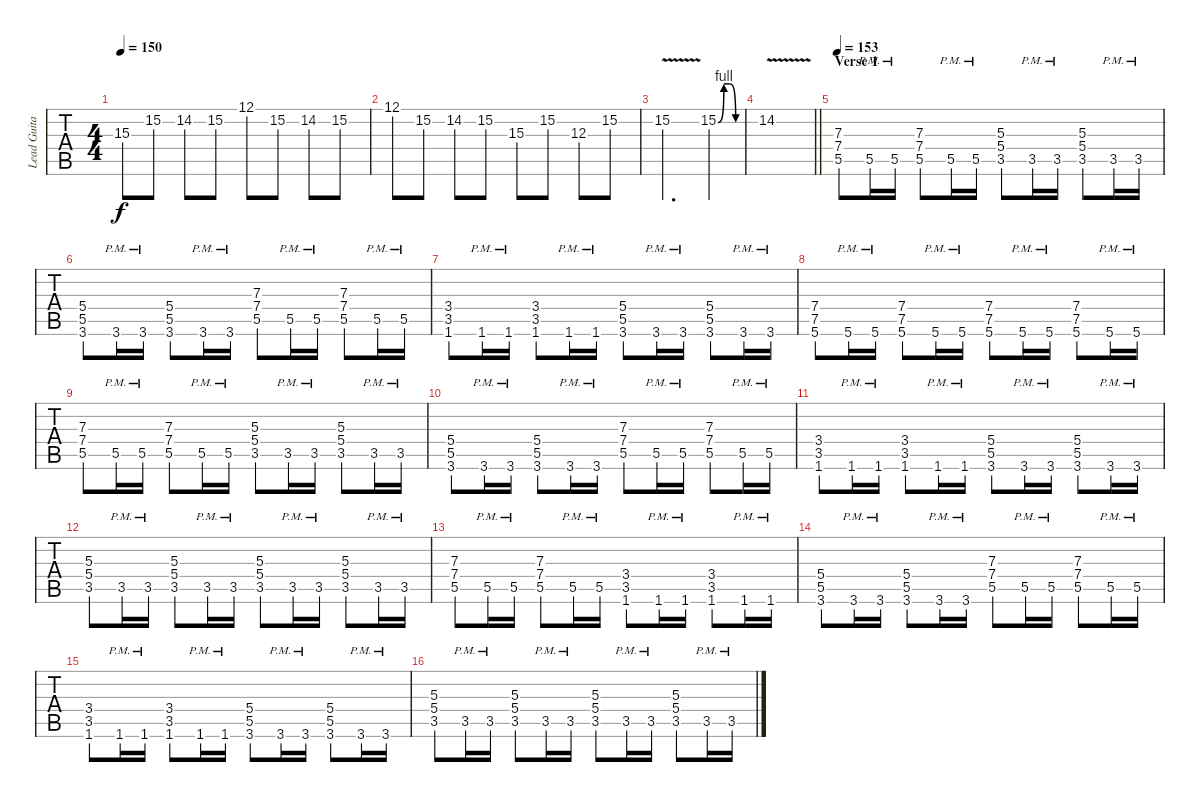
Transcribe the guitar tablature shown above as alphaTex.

\track ("Lead Guitar" "Lead Guita") {instrument distortionguitar}
\staff {tabs}
\tuning (Eb4 Bb3 Gb3 Db3 Ab2 Eb2) {hide}
\ts (4 4)
\tempo 150
\clef g2
\ks c
15.3.8{dy f} 15.2.8 14.2.8 15.2.8 12.1.8 15.2.8 14.2.8 15.2.8 |
12.1.8 15.2.8 14.2.8 15.2.8 15.3.8 15.2.8 12.3.8 15.2.8 |
15.2{v}.2{d} 15.2{be (custom 0 0 15 4 30 4 46 0 60 0)}.4 |
\barLineRight lightlight
14.2{v}.1 |
\section ("" "Verse 1")
\tempo 153
(7.3 7.4 5.5).8 5.5{pm}.16 5.5{pm}.16 (7.3 7.4 5.5).8 5.5{pm}.16 5.5{pm}.16 (5.3 5.4 3.5).8 3.5{pm}.16 3.5{pm}.16 (5.3 5.4 3.5).8 3.5{pm}.16 3.5{pm}.16 |
(5.4 5.5 3.6).8 3.6{pm}.16 3.6{pm}.16 (5.4 5.5 3.6).8 3.6{pm}.16 3.6{pm}.16 (7.3 7.4 5.5).8 5.5{pm}.16 5.5{pm}.16 (7.3 7.4 5.5).8 5.5{pm}.16 5.5{pm}.16 |
(3.4 3.5 1.6).8 1.6{pm}.16 1.6{pm}.16 (3.4 3.5 1.6).8 1.6{pm}.16 1.6{pm}.16 (5.4 5.5 3.6).8 3.6{pm}.16 3.6{pm}.16 (5.4 5.5 3.6).8 3.6{pm}.16 3.6{pm}.16 |
(7.4 7.5 5.6).8 5.6{pm}.16 5.6{pm}.16 (7.4 7.5 5.6).8 5.6{pm}.16 5.6{pm}.16 (7.4 7.5 5.6).8 5.6{pm}.16 5.6{pm}.16 (7.4 7.5 5.6).8 5.6{pm}.16 5.6{pm}.16 |
(7.3 7.4 5.5).8 5.5{pm}.16 5.5{pm}.16 (7.3 7.4 5.5).8 5.5{pm}.16 5.5{pm}.16 (5.3 5.4 3.5).8 3.5{pm}.16 3.5{pm}.16 (5.3 5.4 3.5).8 3.5{pm}.16 3.5{pm}.16 |
(5.4 5.5 3.6).8 3.6{pm}.16 3.6{pm}.16 (5.4 5.5 3.6).8 3.6{pm}.16 3.6{pm}.16 (7.3 7.4 5.5).8 5.5{pm}.16 5.5{pm}.16 (7.3 7.4 5.5).8 5.5{pm}.16 5.5{pm}.16 |
(3.4 3.5 1.6).8 1.6{pm}.16 1.6{pm}.16 (3.4 3.5 1.6).8 1.6{pm}.16 1.6{pm}.16 (5.4 5.5 3.6).8 3.6{pm}.16 3.6{pm}.16 (5.4 5.5 3.6).8 3.6{pm}.16 3.6{pm}.16 |
(5.3 5.4 3.5).8 3.5{pm}.16 3.5{pm}.16 (5.3 5.4 3.5).8 3.5{pm}.16 3.5{pm}.16 (5.3 5.4 3.5).8 3.5{pm}.16 3.5{pm}.16 (5.3 5.4 3.5).8 3.5{pm}.16 3.5{pm}.16 |
(7.3 7.4 5.5).8 5.5{pm}.16 5.5{pm}.16 (7.3 7.4 5.5).8 5.5{pm}.16 5.5{pm}.16 (3.4 3.5 1.6).8 1.6{pm}.16 1.6{pm}.16 (3.4 3.5 1.6).8 1.6{pm}.16 1.6{pm}.16 |
(5.4 5.5 3.6).8 3.6{pm}.16 3.6{pm}.16 (5.4 5.5 3.6).8 3.6{pm}.16 3.6{pm}.16 (7.3 7.4 5.5).8 5.5{pm}.16 5.5{pm}.16 (7.3 7.4 5.5).8 5.5{pm}.16 5.5{pm}.16 |
(3.4 3.5 1.6).8 1.6{pm}.16 1.6{pm}.16 (3.4 3.5 1.6).8 1.6{pm}.16 1.6{pm}.16 (5.4 5.5 3.6).8 3.6{pm}.16 3.6{pm}.16 (5.4 5.5 3.6).8 3.6{pm}.16 3.6{pm}.16 |
(5.3 5.4 3.5).8 3.5{pm}.16 3.5{pm}.16 (5.3 5.4 3.5).8 3.5{pm}.16 3.5{pm}.16 (5.3 5.4 3.5).8 3.5{pm}.16 3.5{pm}.16 (5.3 5.4 3.5).8 3.5{pm}.16 3.5{pm}.16
